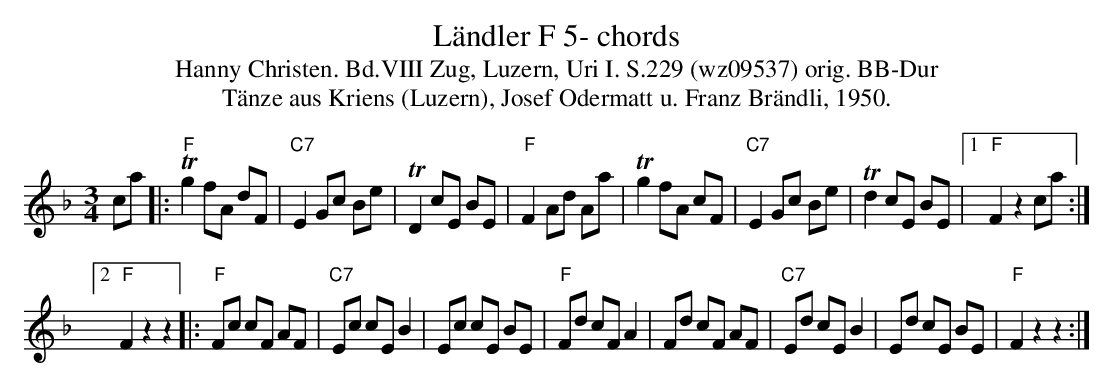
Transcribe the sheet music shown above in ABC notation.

X:1
T:Ländler F 5- chords
T:Hanny Christen. Bd.VIII Zug, Luzern, Uri I. S.229 (wz09537) orig. BB-Dur
T:T\"anze aus Kriens (Luzern), Josef Odermatt u. Franz Brändli, 1950.
M:3/4
L:1/8
K:Fmaj%%MIDI gchordon
ca |:"F"Tg2 fA dF | "C7"E2 Gc Be | TD2 cE BE | "F"F2 Ad Aa | Tg2 fA cF | "C7"E2 Gc Be | Td2 cE BE |1 "F"F2z2 ca :|2
"F"F2z2z2 |: "F"Fc cF AF | "C7"Ec cE B2 | Ec cE BE | "F"Fd cF A2 | Fd cF AF | "C7"Ed cE B2 | Ed cE BE | "F"F2z2z2 :|
